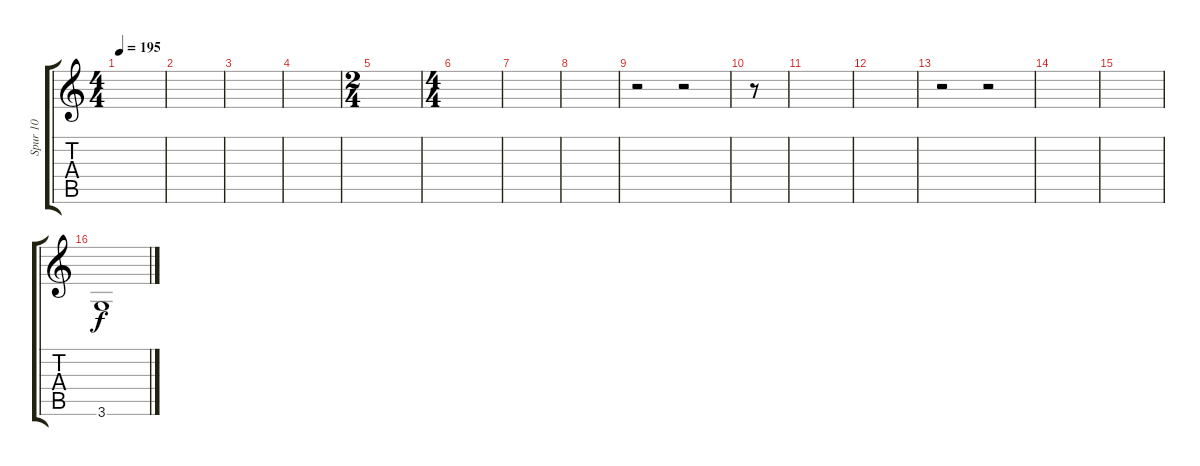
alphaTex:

\track ("Spur 10" "Spur 10") {mute instrument distortionguitar}
\staff {score tabs}
\tuning (E4 B3 G3 D3 A2 E2) {hide}
\ts (4 4)
\tempo 195
\clef g2
\ks c
|
|
|
|
\ts (2 4)
|
\ts (4 4)
|
|
|
r.2 r.2{instrument choiraahs} |
r.8 |
|
|
r.2 r.2{instrument choiraahs} |
|
|
3.6.1{instrument choiraahs}
